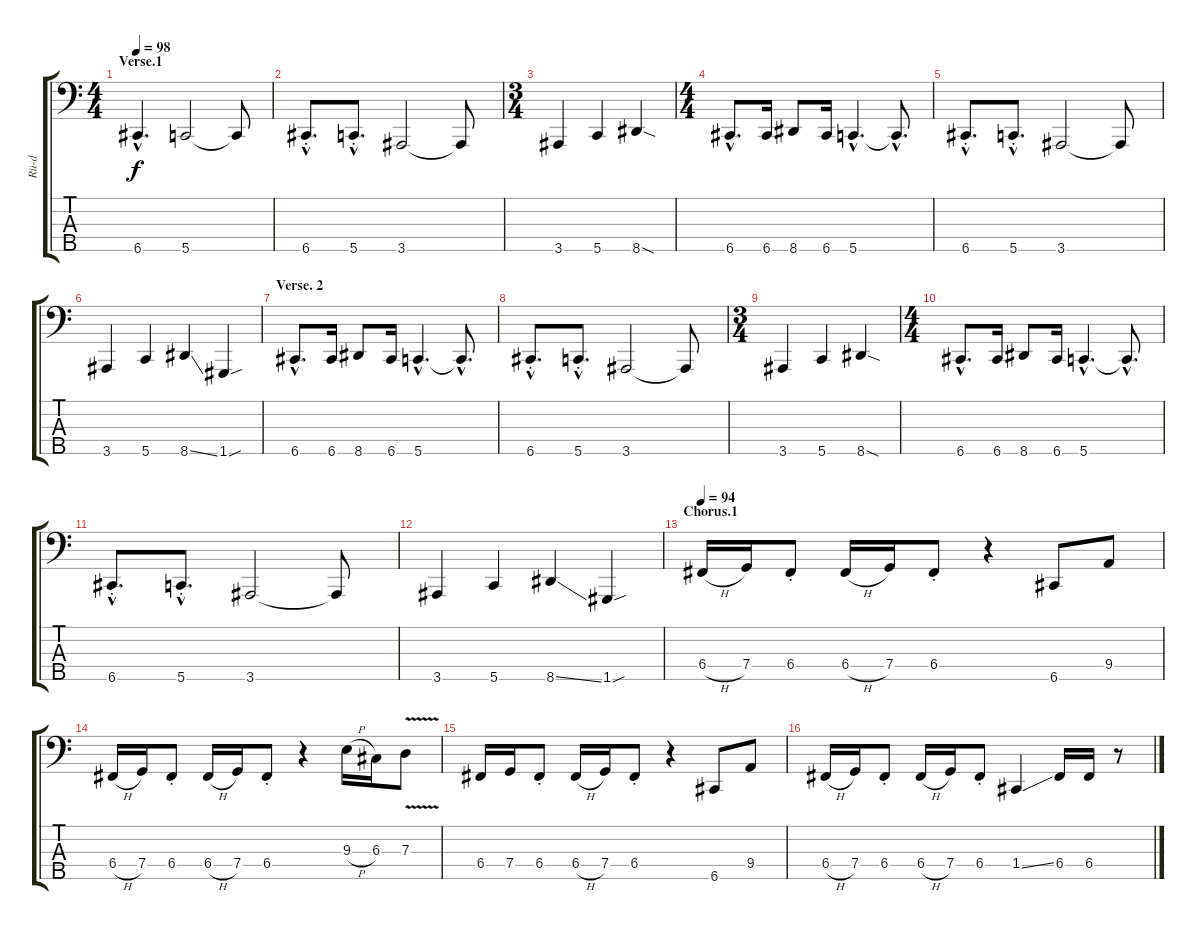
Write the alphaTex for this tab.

\track ("Rü-d" "Rü-d") {instrument electricbassfinger}
\staff {score tabs}
\tuning (F2 C2 G1 C1 G0) {hide}
\ts (4 4)
\section ("" "Verse.1")
\tempo 98
\clef f4
\ks c
6.5{hac}.4{d dy f instrument electricbassfinger} 5.5.2 5.5{t}.8 |
6.5{hac st}.8{d} 5.5{hac st}.8{d} 3.5.2 3.5{t}.8 |
\ts (3 4)
3.5.4 5.5.4 8.5{sod}.4 |
\ts (4 4)
6.5{hac}.8{d} 6.5.16 8.5.8 6.5.16 5.5{hac}.4{d} 5.5{hac t}.8{d} |
6.5{hac st}.8{d} 5.5{hac st}.8{d} 3.5.2 3.5{t}.8 |
3.5.4 5.5.4 8.5{ss}.4 1.5{sou}.4 |
\section ("" "Verse. 2")
6.5{hac}.8{d} 6.5.16 8.5.8 6.5.16 5.5{hac}.4{d} 5.5{hac t}.8{d} |
6.5{hac st}.8{d} 5.5{hac st}.8{d} 3.5.2 3.5{t}.8 |
\ts (3 4)
3.5.4 5.5.4 8.5{sod}.4 |
\ts (4 4)
6.5{hac}.8{d} 6.5.16 8.5.8 6.5.16 5.5{hac}.4{d} 5.5{hac t}.8{d} |
6.5{hac st}.8{d} 5.5{hac st}.8{d} 3.5.2 3.5{t}.8 |
3.5.4 5.5.4 8.5{ss}.4 1.5{sou}.4 |
\section ("" "Chorus.1")
\tempo 94
6.4{h}.16 7.4.16 6.4{st}.8 6.4{h}.16 7.4.16 6.4{st}.8 r.4 6.5.8 9.4.8 |
6.4{h}.16 7.4.16 6.4{st}.8 6.4{h}.16 7.4.16 6.4{st}.8 r.4 9.3{h}.16 6.3.16 7.3{v}.8 |
6.4.16 7.4.16 6.4{st}.8 6.4{h}.16 7.4.16 6.4{st}.8 r.4 6.5.8 9.4.8 |
6.4{h}.16 7.4.16 6.4{st}.8 6.4{h}.16 7.4.16 6.4{st}.8 1.4{ss}.4 6.4.16 6.4.16 r.8
